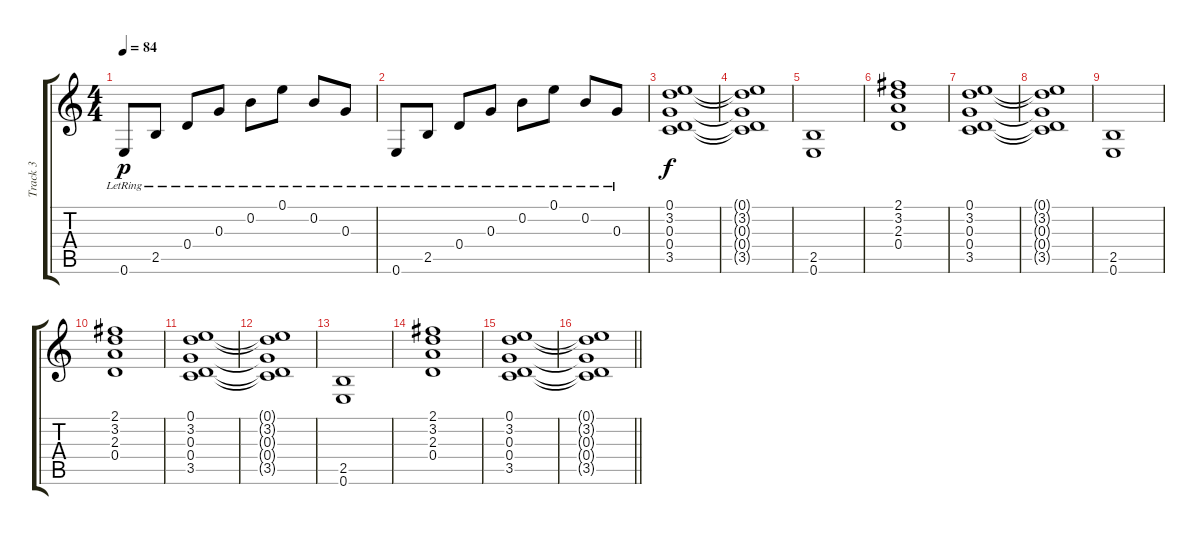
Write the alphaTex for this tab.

\track ("Track 3" "Track 3") {instrument electricguitarjazz}
\staff {score tabs}
\tuning (E4 B3 G3 D3 A2 E2) {hide}
\ts (4 4)
\tempo 84
\clef g2
\ks c
0.6{lr}.8{dy p volume 10 instrument electricguitarjazz} 2.5{lr}.8 0.4{lr}.8 0.3{lr}.8 0.2{lr}.8 0.1{lr}.8 0.2{lr}.8 0.3{lr}.8 |
0.6{lr}.8 2.5{lr}.8 0.4{lr}.8 0.3{lr}.8 0.2{lr}.8 0.1{lr}.8 0.2{lr}.8 0.3{lr}.8 |
(0.1 3.2 0.3 0.4 3.5).1{dy f} |
(0.1{t} 3.2{t} 0.3{t} 0.4{t} 3.5{t}).1 |
(2.5 0.6).1 |
(2.1 3.2 2.3 0.4).1 |
(0.1 3.2 0.3 0.4 3.5).1 |
(0.1{t} 3.2{t} 0.3{t} 0.4{t} 3.5{t}).1 |
(2.5 0.6).1 |
(2.1 3.2 2.3 0.4).1 |
(0.1 3.2 0.3 0.4 3.5).1 |
(0.1{t} 3.2{t} 0.3{t} 0.4{t} 3.5{t}).1 |
(2.5 0.6).1 |
(2.1 3.2 2.3 0.4).1 |
(0.1 3.2 0.3 0.4 3.5).1 |
\barLineRight lightlight
(0.1{t} 3.2{t} 0.3{t} 0.4{t} 3.5{t}).1
